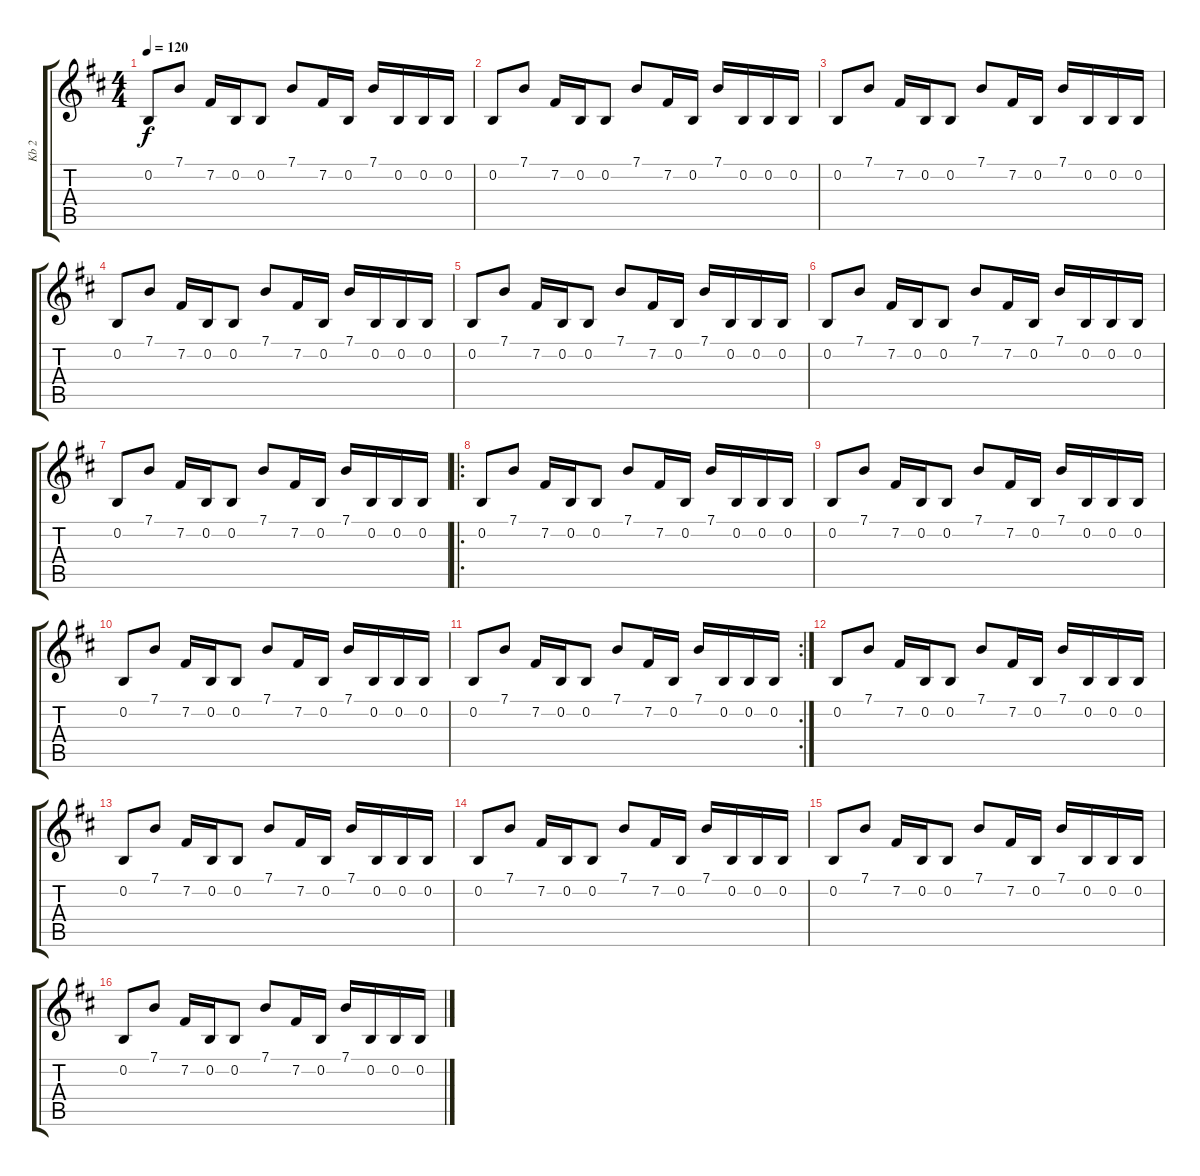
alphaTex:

\track ("Kb 2" "Kb 2") {instrument fx1rain}
\staff {score tabs}
\tuning (E4 B3 G3 D3 A2 E2) {hide}
\ts (4 4)
\tempo 120
\clef g2
\ks d
0.2.8{dy f} 7.1.8 7.2.16 0.2.16 0.2.8 7.1.8 7.2.16 0.2.16 7.1.16 0.2.16 0.2.16 0.2.16 |
0.2.8 7.1.8 7.2.16 0.2.16 0.2.8 7.1.8 7.2.16 0.2.16 7.1.16 0.2.16 0.2.16 0.2.16 |
0.2.8 7.1.8 7.2.16 0.2.16 0.2.8 7.1.8 7.2.16 0.2.16 7.1.16 0.2.16 0.2.16 0.2.16 |
0.2.8 7.1.8 7.2.16 0.2.16 0.2.8 7.1.8 7.2.16 0.2.16 7.1.16 0.2.16 0.2.16 0.2.16 |
0.2.8 7.1.8 7.2.16 0.2.16 0.2.8 7.1.8 7.2.16 0.2.16 7.1.16 0.2.16 0.2.16 0.2.16 |
0.2.8 7.1.8 7.2.16 0.2.16 0.2.8 7.1.8 7.2.16 0.2.16 7.1.16 0.2.16 0.2.16 0.2.16 |
0.2.8 7.1.8 7.2.16 0.2.16 0.2.8 7.1.8 7.2.16 0.2.16 7.1.16 0.2.16 0.2.16 0.2.16 |
\ro
0.2.8 7.1.8 7.2.16 0.2.16 0.2.8 7.1.8 7.2.16 0.2.16 7.1.16 0.2.16 0.2.16 0.2.16 |
0.2.8 7.1.8 7.2.16 0.2.16 0.2.8 7.1.8 7.2.16 0.2.16 7.1.16 0.2.16 0.2.16 0.2.16 |
0.2.8 7.1.8 7.2.16 0.2.16 0.2.8 7.1.8 7.2.16 0.2.16 7.1.16 0.2.16 0.2.16 0.2.16 |
\rc 2
0.2.8 7.1.8 7.2.16 0.2.16 0.2.8 7.1.8 7.2.16 0.2.16 7.1.16 0.2.16 0.2.16 0.2.16 |
0.2.8 7.1.8 7.2.16 0.2.16 0.2.8 7.1.8 7.2.16 0.2.16 7.1.16 0.2.16 0.2.16 0.2.16 |
0.2.8 7.1.8 7.2.16 0.2.16 0.2.8 7.1.8 7.2.16 0.2.16 7.1.16 0.2.16 0.2.16 0.2.16 |
0.2.8 7.1.8 7.2.16 0.2.16 0.2.8 7.1.8 7.2.16 0.2.16 7.1.16 0.2.16 0.2.16 0.2.16 |
0.2.8 7.1.8 7.2.16 0.2.16 0.2.8 7.1.8 7.2.16 0.2.16 7.1.16 0.2.16 0.2.16 0.2.16 |
0.2.8 7.1.8 7.2.16 0.2.16 0.2.8 7.1.8 7.2.16 0.2.16 7.1.16 0.2.16 0.2.16 0.2.16
